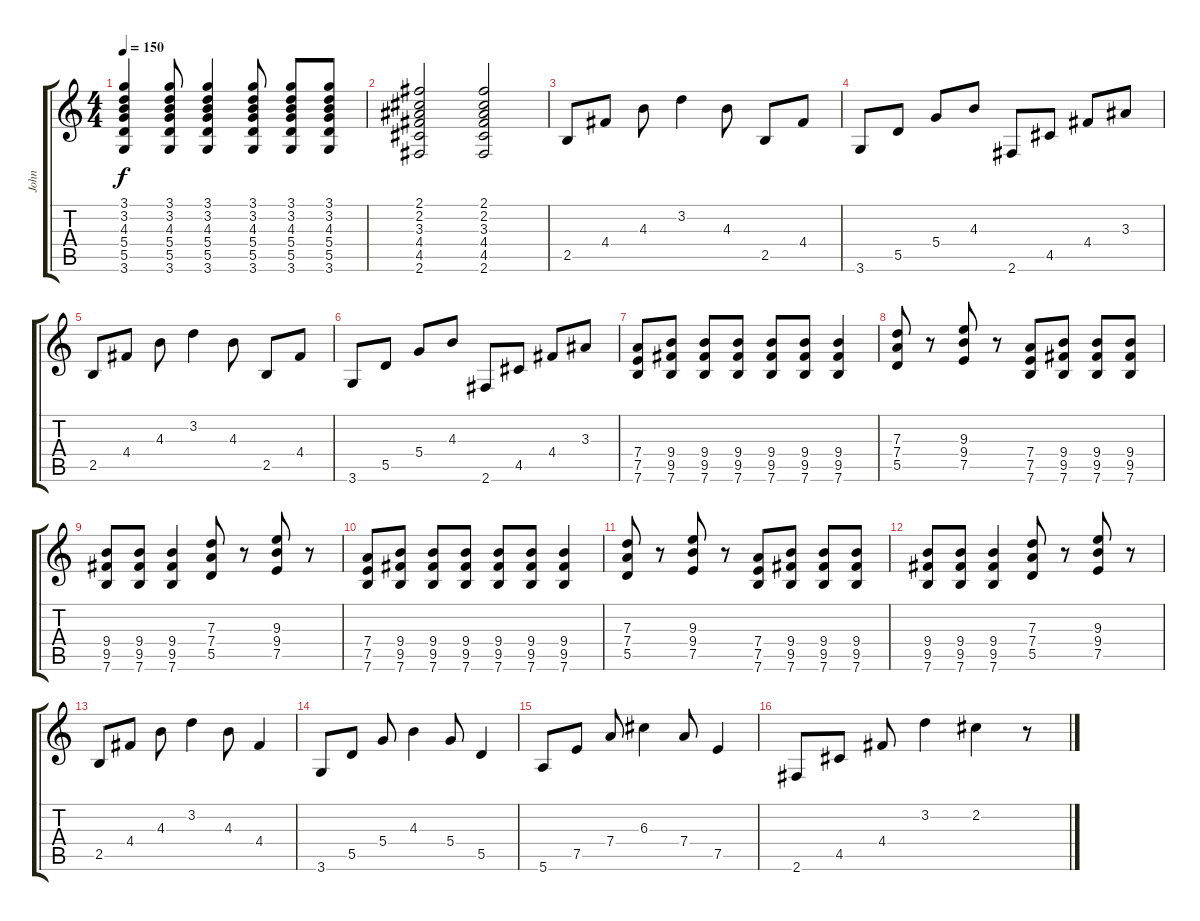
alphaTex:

\track ("John" "John") {instrument electricguitarclean}
\staff {score tabs}
\tuning (E4 B3 G3 D3 A2 E2) {hide}
\ts (4 4)
\tempo 150
\clef g2
\ks c
(3.1 3.2 4.3 5.4 5.5 3.6).4{dy f} (3.1 3.2 4.3 5.4 5.5 3.6).8 (3.1 3.2 4.3 5.4 5.5 3.6).4 (3.1 3.2 4.3 5.4 5.5 3.6).8 (3.1 3.2 4.3 5.4 5.5 3.6).8 (3.1 3.2 4.3 5.4 5.5 3.6).8 |
(2.1 2.2 3.3 4.4 4.5 2.6).2 (2.1 2.2 3.3 4.4 4.5 2.6).2 |
2.5.8 4.4.8 4.3.8 3.2.4 4.3.8 2.5.8 4.4.8 |
3.6.8 5.5.8 5.4.8 4.3.8 2.6.8 4.5.8 4.4.8 3.3.8 |
2.5.8 4.4.8 4.3.8 3.2.4 4.3.8 2.5.8 4.4.8 |
3.6.8 5.5.8 5.4.8 4.3.8 2.6.8 4.5.8 4.4.8 3.3.8 |
(7.4 7.5 7.6).8 (9.4 9.5 7.6).8 (9.4 9.5 7.6).8 (9.4 9.5 7.6).8 (9.4 9.5 7.6).8 (9.4 9.5 7.6).8 (9.4 9.5 7.6).4 |
(7.3 7.4 5.5).8 r.8 (9.3 9.4 7.5).8 r.8 (7.4 7.5 7.6).8 (9.4 9.5 7.6).8 (9.4 9.5 7.6).8 (9.4 9.5 7.6).8 |
(9.4 9.5 7.6).8 (9.4 9.5 7.6).8 (9.4 9.5 7.6).4 (7.3 7.4 5.5).8 r.8 (9.3 9.4 7.5).8 r.8 |
(7.4 7.5 7.6).8 (9.4 9.5 7.6).8 (9.4 9.5 7.6).8 (9.4 9.5 7.6).8 (9.4 9.5 7.6).8 (9.4 9.5 7.6).8 (9.4 9.5 7.6).4 |
(7.3 7.4 5.5).8 r.8 (9.3 9.4 7.5).8 r.8 (7.4 7.5 7.6).8 (9.4 9.5 7.6).8 (9.4 9.5 7.6).8 (9.4 9.5 7.6).8 |
(9.4 9.5 7.6).8 (9.4 9.5 7.6).8 (9.4 9.5 7.6).4 (7.3 7.4 5.5).8 r.8 (9.3 9.4 7.5).8 r.8 |
2.5.8 4.4.8 4.3.8 3.2.4 4.3.8 4.4.4 |
3.6.8 5.5.8 5.4.8 4.3.4 5.4.8 5.5.4 |
5.6.8 7.5.8 7.4.8 6.3.4 7.4.8 7.5.4 |
2.6.8 4.5.8 4.4.8 3.2.4 2.2.4 r.8
